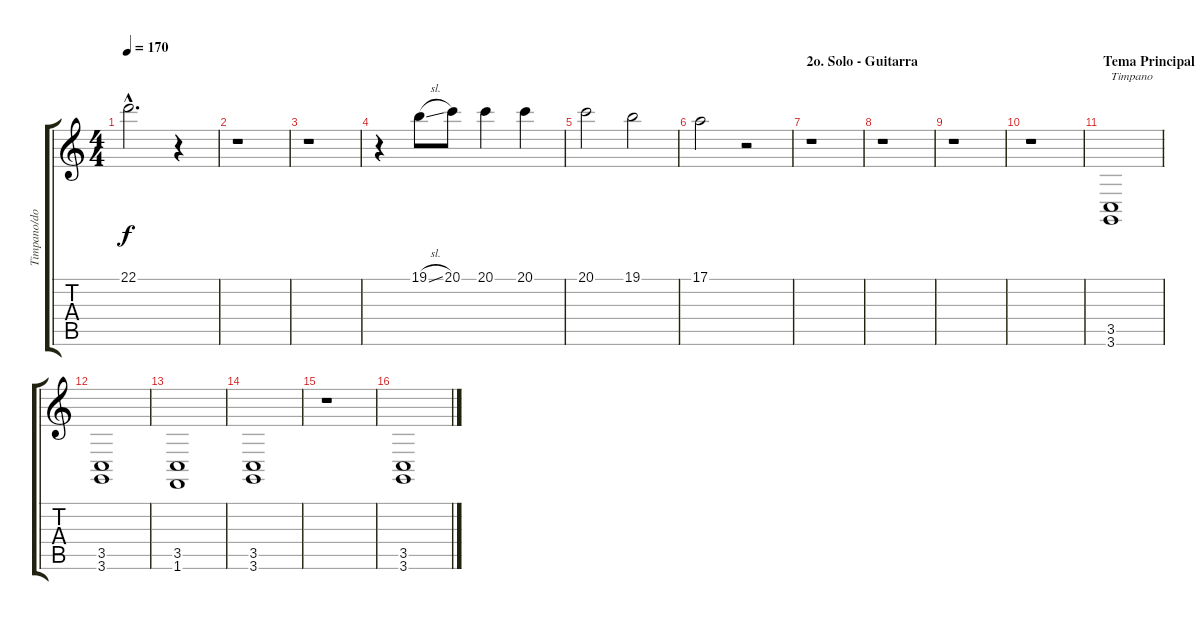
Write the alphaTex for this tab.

\track ("Timpano/dobras" "Timpano/do") {instrument timpani}
\staff {score tabs}
\tuning (E4 B3 G3 D3 A2 E2) {hide}
\ts (4 4)
\tempo 170
\clef g2
\ks c
22.1{hac t}.2{d dy f} r.4 |
r.1 |
r.1 |
r.4 19.1{sl}.8 20.1.8 20.1.4 20.1.4 |
20.1.2 19.1.2 |
17.1.2 r.2 |
\section ("" "2o. Solo - Guitarra")
r.1 |
r.1 |
r.1 |
r.1 |
\section ("" "Tema Principal")
(3.5 3.6).1{txt "Timpano" volume 11 instrument timpani} |
(3.5 3.6).1 |
(3.5 1.6).1 |
(3.5 3.6).1 |
r.1 |
(3.5 3.6).1
